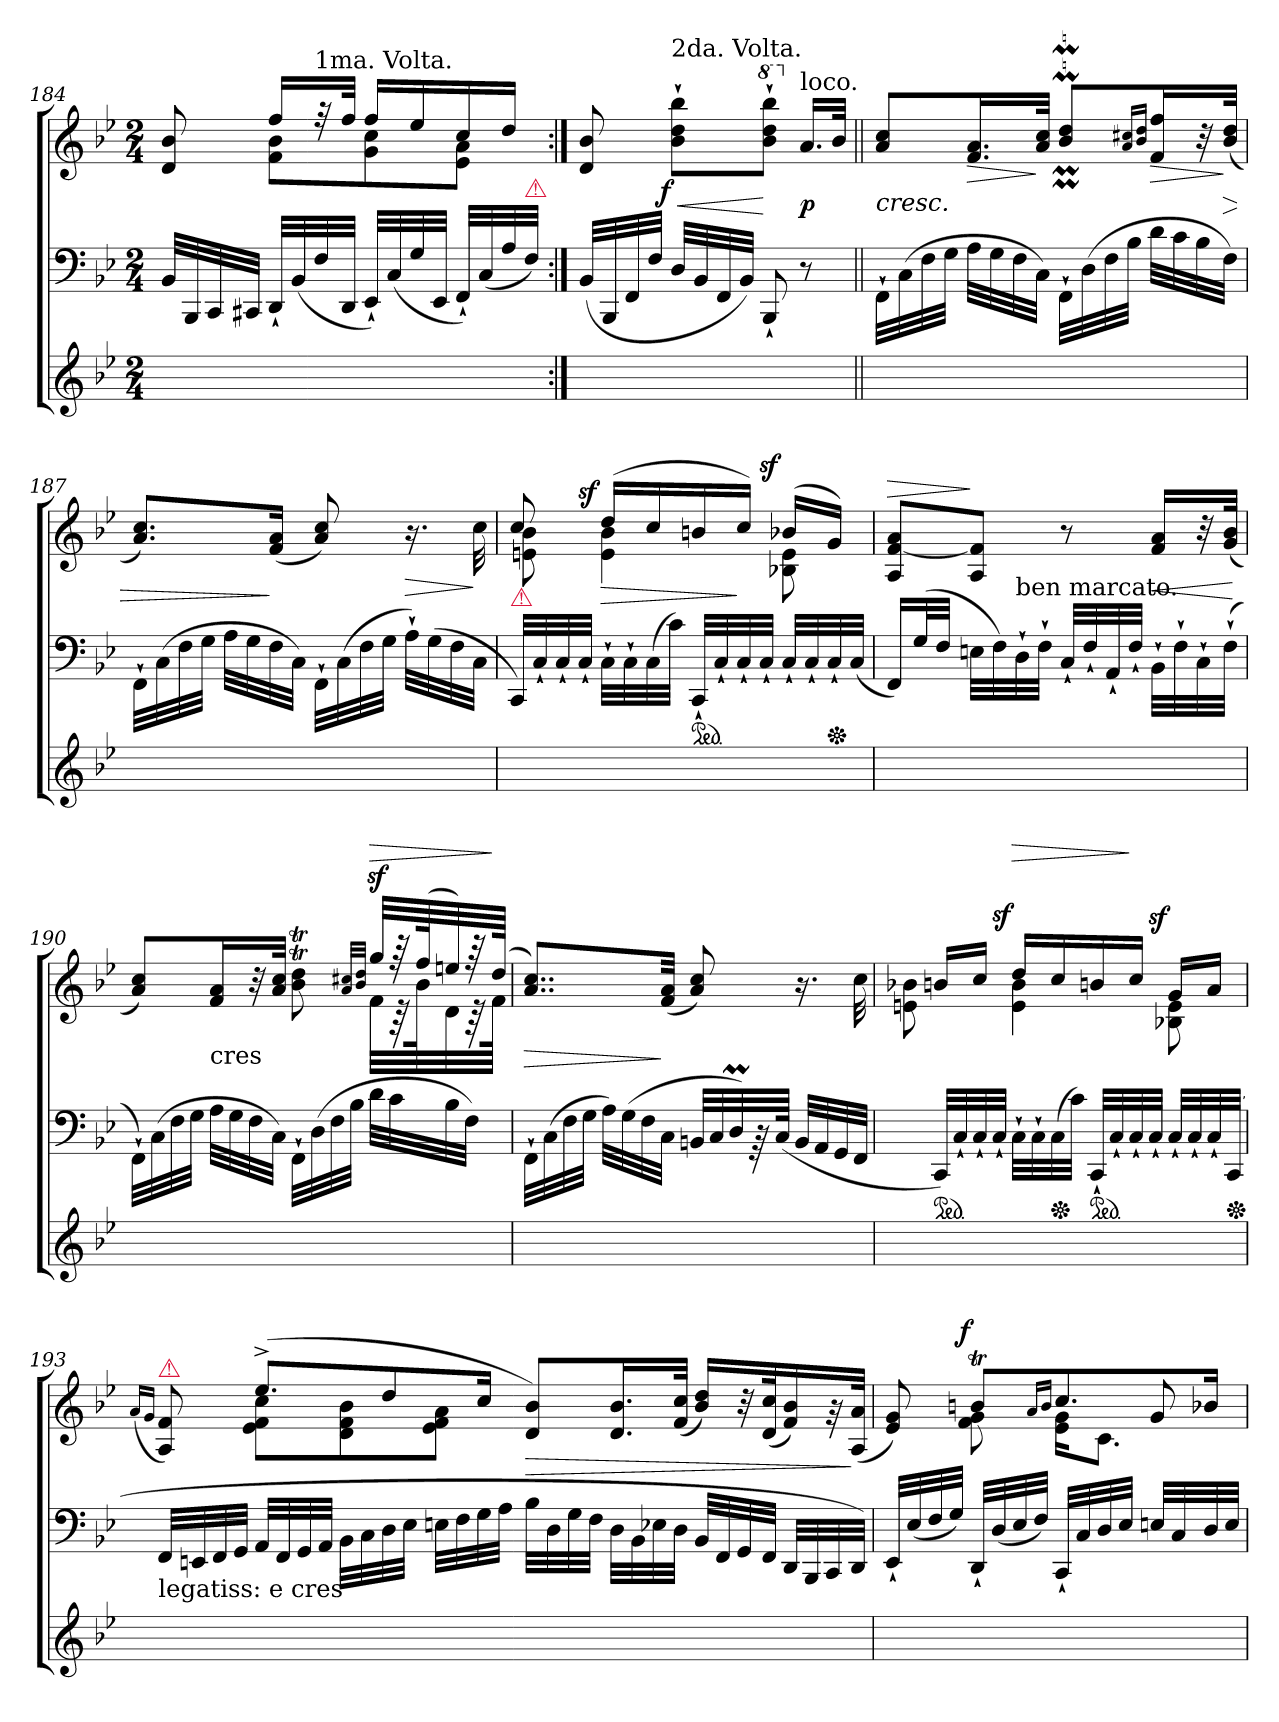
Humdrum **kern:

**kern	**kern	**kern	**dynam
*part2	*part1	*part1	*part1
*staff3	*staff2	*staff1	*staff1/2
*clefG2	*clefF4	*clefG2	*
*k[b-e-]	*k[b-e-]	*k[b-e-]	*
*M2/4	*M2/4	*M2/4	*
=184	=184	=184	=184
*	*	*^	*
2ryy	32BB-LLL	8d 8b-	8ryy	.
.	32BBB-	.	.	.
.	32CC	.	.	.
.	32CC#XJJJ	.	.	.
.	32DD`LLL	16ffLL	8f 8b-L	.
.	(<32BB-	.	.	.
!	!	!LO:TX:a:t=1ma. Volta.	!	!
.	32F	32rff	.	.
.	32DDJJJ	32ffJJk	.	.
.	32EE-`LLL)	16ffLL	8g 8cc	.
.	(<32C	.	.	.
.	32G	16ee-	.	.
.	32EE-JJJ	.	.	.
.	32FF`/LLL)	16cc	8e- 8aJ	.
.	(32C/	.	.	.
.	32A/	16ddJJ	.	.
!	!LO:TX:a:color=crimson:t=⚠	!	!	!
.	32F/JJJ)	.	.	.
*	*	*v	*v	*
=185:|!	=185:|!	=185:|!	=185:|!
2ryy	(<32BB-LLL	8d 8b-	.
.	32BBB-	.	.
.	32FF	.	.
.	32FJJJ	.	.
!	!	!LO:TX:a:t=2da. Volta.	!
!	!	!	!LO:DY:n=1:rj
.	32DLLL	8b-` 8dd` 8bb-`L	< f
.	32BB-	.	.
.	32FF	.	.
.	32BB-JJJ)	.	.
*	*	*8va	*
.	8BBB-`	8bb-` 8ddd` 8bbb-`J	[
*	*	*X8va	*
!	!	!LO:TX:a:t=loco.	!
.	8r	16.aLL	p
.	.	32b-JJk	.
=186||	=186||	=186||	=186||
2ryy	32FF`\LLL	8a 8ccL	<
.	(>32C\	.	.
.	32F\	.	.
.	32G\JJJ	.	.
!	!	!	!LO:HP:b
.	32ALLL	16.f 16.aL	>
.	32G	.	.
.	32F	.	.
.	32CJJJ)	32a 32ccJJk	[ ]
.	32FF`LLL	8b-M/ 8ddM/L	.
.	(>32D	.	.
.	32F	.	.
.	32B-JJJ	.	.
.	.	16qqa/ 16qqcc#X/LL	.
.	.	16qqb-/ 16qqdd/JJ	.
!	!	!	!LO:HP:b
.	32dLLL	16f/ 16ff/L	> sf sf
.	32c	.	.
.	32B-	32r	.
.	32FJJJ)	(>32b-/ 32dd/JJk	] >
=187	=187	=187	=187
2ryy	32FF`\LLL	8.a 8.ccL)	.
.	(>32C\	.	.
.	32F\	.	.
.	32G\JJJ	.	.
.	32ALLL	.	.
.	32G	.	.
.	32F	(>16f 16aJk	]
.	32CJJJ)	.	.
.	32FF`\LLL	8a/ 8cc/)	.
.	(>32C\	.	.
.	32F\	.	.
.	32G\JJJ	.	.
!	!	!	!LO:HP:b
.	32A`LLL)	16.r	>
.	(>32G	.	.
.	32F	.	.
.	32CJJJ	32cc	]
=188	=188	=188	=188
*	*	*^	*
*	*	*	*^	*
!	!LO:TX:a:color=crimson:t=⚠	!	!	!	!
2ryy	32CCLLL)	8cc	8en 8b-	16.ryy	.
.	32C`	.	.	.	.
.	32C`	.	.	.	.
!	!	!	!	!	!LO:DY:a
.	32C`JJJ	.	.	4ryy	sf
.	32C`LLL	(>16ddLL	4e 4b-	.	>
.	32C`	.	.	.	.
.	(>32C	16cc	.	.	.
.	32cJJJ)	.	.	.	.
*	*ped	*	*	*	*
.	32CC`LLL	16bn	.	.	.
.	32C`	.	.	.	.
.	32C`	16ccJJ)	.	.	]
!	!	!	!	!	!LO:DY:a
.	32C`JJJ	.	.	8ryy	sf
.	32C`LLL	(16b-XLL	8B-X 8e	.	.
.	32C`	.	.	.	.
*	*Xped	*	*	*	*
.	32C`	16gJJ)	.	.	.
.	(<32CJJJ	.	.	32ryy	.
=189	=189	=189	=189	=189	=189
!	!	!	!	!	!LO:HP:a
*	*	*v	*v	*v	*
2ryy	16FFLL)	8A [8f 8aL	>
.	(>32GL	.	.
.	32FJJJ	.	.
.	32EnLLL	8A 8f]J	]
.	32F)	.	.
!	!LO:TX:a:t=ben marcato.	!	!
.	32D`	.	.
.	32F`JJJ	.	.
.	32C`LLL	8r	.
.	32F`	.	.
.	32AA`	.	.
.	32F`JJJ	.	.
.	32BB-`LLL	16f 16aLL	<
.	32F`	.	.
.	32C`	32r	.
.	(>32F`JJJ	(<32g 32b-JJk	.
.	.	.	[
=190	=190	=190	=190
*	*	*^	*
2ryy	32FF`\LLL)	8a 8ccL)	4ryy	.
.	(>32C\	.	.	.
.	32F\	.	.	.
.	32G\JJJ	.	.	.
!	!	!LO:TX:c:t=cres	!	!
.	32ALLL	16f 16aL	.	.
.	32G	.	.	.
.	32F	32r	.	.
.	32CJJJ)	32a 32ccJJk	.	.
.	32FF`LLL	8b-T 8ddT	8ryy	.
.	(>32D	.	.	.
.	32F	.	.	.
.	32B-JJJ	.	.	.
.	.	32qqa/ 32qqcc#X/LLL	.	.
.	.	32qqb-/ 32qqdd/JJJ	.	.
!	!	!	!	!LO:HP:a
.	32dLLL	32ggz>LLL	32fLLL	>
.	32c	64r	64r	.
.	.	(>64ffK	64b-K	.
.	32B-	32een)	32d	.
.	32FJJJ)	64r	64r	.
.	.	(>64ddJJJk	64fJJJk	]
*	*	*v	*v	*
=191	=191	=191	=191
2ryy	32FF`\LLL	8..a 8..ccL)	>
.	(>32C\	.	.
.	32F\	.	.
.	32G\JJJ	.	.
.	32ALLL)	.	.
.	(>32G	.	.
.	32F	.	.
.	32CJJJ	(<32f 32aJkk	]
.	32BBnLLL	8a/ 8cc/)	.
.	32C	.	.
.	32Dm)	.	.
.	64r	.	.
.	(64CJJJk	.	.
.	32BBLLL	16.r	.
.	32AA	.	.
.	32GG	.	.
.	32FFJJJ	32cc	.
=192	=192	=192	=192
*	*	*^	*
*	*	*	*^	*
*	*ped	*	*	*	*
2ryy	32CCLLL)	16bnLL	8en 8b-X	16.ryy	.
.	32C`	.	.	.	.
.	32C`	16ccJJ	.	.	.
!	!	!	!	!	!LO:DY:a
.	32C`JJJ	.	.	4ryy	sf
!	!	!	!	!	!LO:HP:a
.	32C`LLL	16ddLL	4e 4b-	.	>
.	32C`	.	.	.	.
*	*Xped	*	*	*	*
.	(>32C	16cc	.	.	.
.	32cJJJ)	.	.	.	.
*	*ped	*	*	*	*
.	32CC`LLL	16bn	.	.	.
.	32C`	.	.	.	.
.	32C`	16ccJJ	.	.	]
!	!	!	!	!	!LO:DY:a
.	32C`JJJ	.	.	8ryy	sf
.	32C`LLL	16gLL	8B-X 8e	.	.
.	32C`	.	.	.	.
.	32C`	16aJJ	.	.	.
*	*Xped	*	*	*	*
.	(>32CCJJJ	.	.	32ryy	.
*	*	*v	*v	*v	*
=193	=193	=193	=193
.	.	(<16qqa/LL	.
.	.	16qqg/JJ	.
*	*	*^	*
!	!	!LO:TX:a:color=crimson:t=⚠	!	!
!	!LO:TX:b:t=legatiss&colon; e cres	!	!	!
2ryy	32FFLLL	8A 8f)	8ryy	.
.	32EEn	.	.	.
.	32FF	.	.	.
.	32GGJJJ	.	.	.
.	32AALLL	(>8.ee-^L	8e- 8f 8ccL	.
.	32FF	.	.	.
.	32GG	.	.	.
.	32AAJJJ	.	.	.
.	32BB-\LLL	.	8d 8f 8b-	.
.	32C\	.	.	.
.	32D\	8dd	.	.
.	32E-\JJJ	.	.	.
.	32EnLLL	.	8e- 8f 8aJ	.
.	32F	.	.	.
.	32G	16ccJk	.	.
.	32AJJJ	.	.	.
*	*	*v	*v	*
=194-	=194-	=194-	=194-
!	!	!	!LO:HP:b
2ryy	32B-LLL	8d 8b-L)	>
.	32D	.	.
.	32G	.	.
.	32FJJJ	.	.
.	32D\LLL	16.d 16.b-L	.
.	32BB-\	.	.
.	32E-X\	.	.
.	32D\JJJ	(<32f 32ccJJk	.
.	32BB-LLL	16b- 16ddLL)	.
.	32FF	.	.
.	32GG	32r	.
.	32FFJJJ	(<32d 32ccK	.
.	32DDLLL	16f 16b-)	.
.	32BBB-	.	.
.	32CC	32rg	.
.	32DDJJJ)	(<32A 32aJJk	]
=195	=195	=195	=195
*	*	*^	*
*	*	*	*^	*
2ryy	32EE-`LLL	8e- 8g)	8ryy	4.ryy	.
.	(<32E-	.	.	.	.
.	32F	.	.	.	.
.	32GJJJ)	.	.	.	.
!	!	!	!	!	!LO:DY:a:rj
.	32DD`LLL	8bntL	8f 8g	.	f
.	(<32D	.	.	.	.
.	32E-	.	.	.	.
.	32FJJJ)	.	.	.	.
.	.	16qqa/LL	.	.	.
.	.	16qqb/JJ	.	.	.
.	32CC`LLL	8.cc	16e- 16gKL	.	.
.	32C	.	.	.	.
.	32D	.	8.cJ	.	.
.	32E-JJJ	.	.	.	.
.	32En/LLL	.	.	8g	.
.	32C/	.	.	.	.
.	32D/	16b-XJk	.	.	.
.	32E/JJJ	.	.	.	.
*	*	*v	*v	*v	*
=	=	=	=
*-	*-	*-	*-
